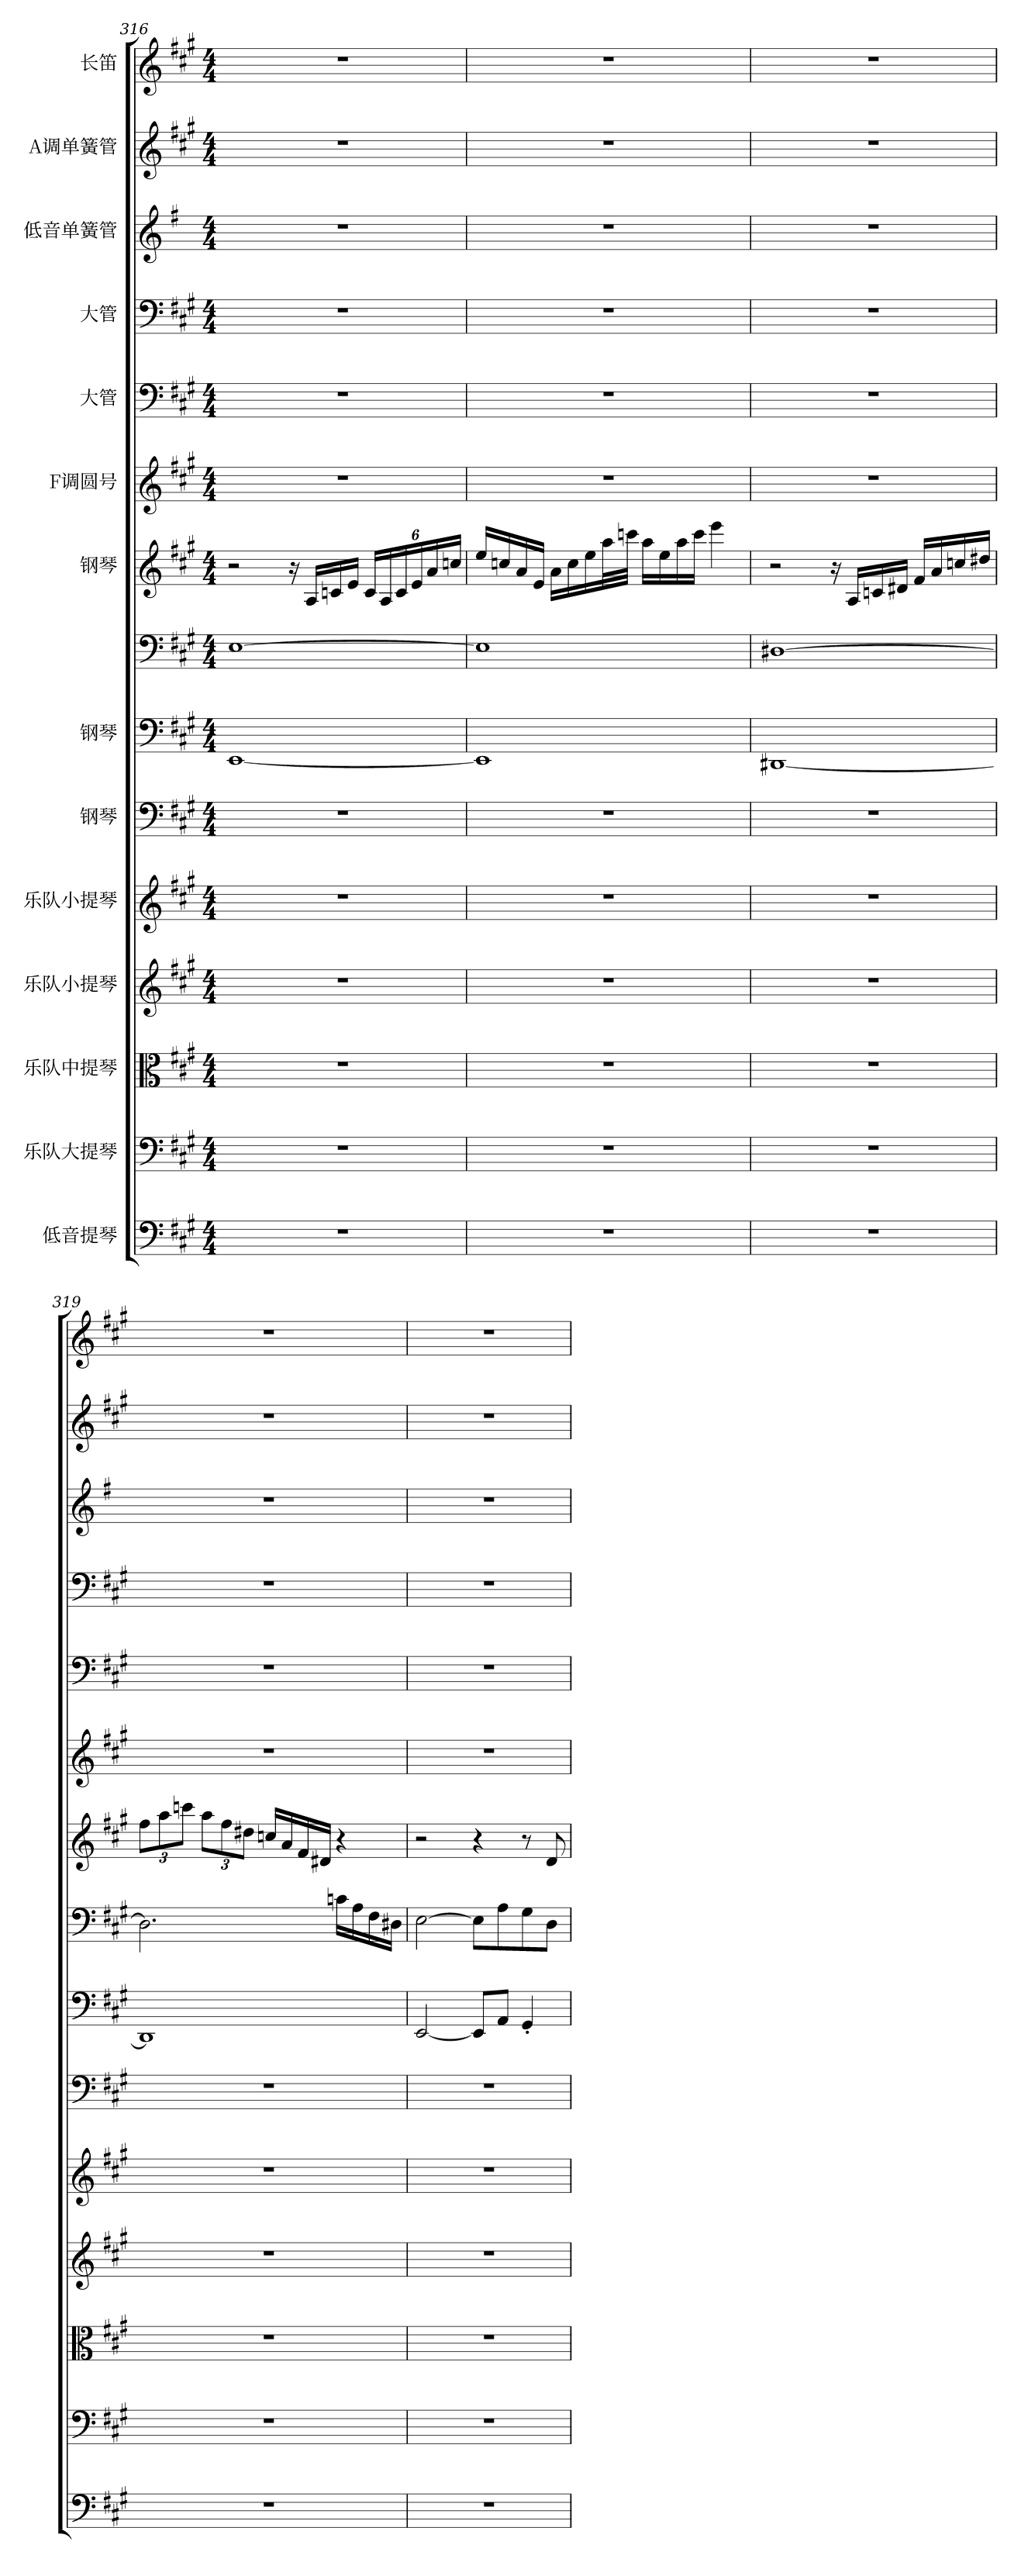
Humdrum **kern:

**kern	**kern	**kern	**kern	**kern	**kern	**kern	**kern	**kern	**kern	**kern	**kern	**kern	**kern	**kern
*part14	*part13	*part12	*part11	*part10	*part9	*part8	*part8	*part7	*part6	*part5	*part4	*part3	*part2	*part1
*staff15	*staff14	*staff13	*staff12	*staff11	*staff10	*staff9	*staff8	*staff7	*staff6	*staff5	*staff4	*staff3	*staff2	*staff1
*I"低音提琴	*I"乐队大提琴	*I"乐队中提琴	*I"乐队小提琴	*I"乐队小提琴	*I"钢琴	*I"钢琴	*	*I"钢琴	*I"F调圆号	*I"大管	*I"大管	*I"低音单簧管	*I"A调单簧管	*I"长笛
*clefF4	*clefF4	*clefC3	*clefG2	*clefG2	*clefF4	*clefF4	*clefF4	*clefG2	*clefG2	*clefF4	*clefF4	*clefG2	*clefG2	*clefG2
*ITrd7c12	*	*	*	*	*	*	*	*	*ITrd4c7	*	*	*ITrd8c14	*ITrd2c3	*
*k[f#c#g#]	*k[f#c#g#]	*k[f#c#g#]	*k[f#c#g#]	*k[f#c#g#]	*k[f#c#g#]	*k[f#c#g#]	*k[f#c#g#]	*k[f#c#g#]	*k[f#c#]	*k[f#c#g#]	*k[f#c#g#]	*k[f#]	*k[f#c#g#d#a#e#]	*k[f#c#g#]
*M4/4	*M4/4	*M4/4	*M4/4	*M4/4	*M4/4	*M4/4	*M4/4	*M4/4	*M4/4	*M4/4	*M4/4	*M4/4	*M4/4	*M4/4
=316	=316	=316	=316	=316	=316	=316	=316	=316	=316	=316	=316	=316	=316	=316
1r	1r	1r	1r	1r	1r	[1EE	[1E	2r	1r	1r	1r	1r	1r	1r
.	.	.	.	.	.	.	.	16r	.	.	.	.	.	.
.	.	.	.	.	.	.	.	16A/LL	.	.	.	.	.	.
.	.	.	.	.	.	.	.	16cn/	.	.	.	.	.	.
.	.	.	.	.	.	.	.	16e/JJ	.	.	.	.	.	.
*	*	*	*	*	*	*	*	*Xbrackettup	*	*	*	*	*	*
.	.	.	.	.	.	.	.	24c/LL	.	.	.	.	.	.
.	.	.	.	.	.	.	.	24A/	.	.	.	.	.	.
.	.	.	.	.	.	.	.	24c/	.	.	.	.	.	.
.	.	.	.	.	.	.	.	24e/	.	.	.	.	.	.
.	.	.	.	.	.	.	.	24a/	.	.	.	.	.	.
.	.	.	.	.	.	.	.	24ccn/JJ	.	.	.	.	.	.
!!LO:PB:g=z
=317	=317	=317	=317	=317	=317	=317	=317	=317	=317	=317	=317	=317	=317	=317
1r	1r	1r	1r	1r	1r	1EE]	1E]	16ee/LL	1r	1r	1r	1r	1r	1r
.	.	.	.	.	.	.	.	16ccn/	.	.	.	.	.	.
.	.	.	.	.	.	.	.	16a/	.	.	.	.	.	.
.	.	.	.	.	.	.	.	16e/JJ	.	.	.	.	.	.
.	.	.	.	.	.	.	.	16a\LL	.	.	.	.	.	.
.	.	.	.	.	.	.	.	16cc\	.	.	.	.	.	.
.	.	.	.	.	.	.	.	16ee\	.	.	.	.	.	.
.	.	.	.	.	.	.	.	32aa\L	.	.	.	.	.	.
.	.	.	.	.	.	.	.	32cccn\JJJ	.	.	.	.	.	.
.	.	.	.	.	.	.	.	16aa\LL	.	.	.	.	.	.
.	.	.	.	.	.	.	.	16ee\	.	.	.	.	.	.
.	.	.	.	.	.	.	.	16aa\	.	.	.	.	.	.
.	.	.	.	.	.	.	.	16ccc\JJ	.	.	.	.	.	.
.	.	.	.	.	.	.	.	4eee\	.	.	.	.	.	.
=318	=318	=318	=318	=318	=318	=318	=318	=318	=318	=318	=318	=318	=318	=318
1r	1r	1r	1r	1r	1r	[1DD#X	[1D#X	2r	1r	1r	1r	1r	1r	1r
.	.	.	.	.	.	.	.	16r	.	.	.	.	.	.
.	.	.	.	.	.	.	.	16A/LL	.	.	.	.	.	.
.	.	.	.	.	.	.	.	16cn/	.	.	.	.	.	.
.	.	.	.	.	.	.	.	16d#X/JJ	.	.	.	.	.	.
.	.	.	.	.	.	.	.	16f#/LL	.	.	.	.	.	.
.	.	.	.	.	.	.	.	16a/	.	.	.	.	.	.
.	.	.	.	.	.	.	.	16ccn/	.	.	.	.	.	.
.	.	.	.	.	.	.	.	16dd#X/JJ	.	.	.	.	.	.
!!LO:PB:g=z
=319	=319	=319	=319	=319	=319	=319	=319	=319	=319	=319	=319	=319	=319	=319
1r	1r	1r	1r	1r	1r	1DD#]	2.D#\]	12ff#\L	1r	1r	1r	1r	1r	1r
.	.	.	.	.	.	.	.	12aa\	.	.	.	.	.	.
.	.	.	.	.	.	.	.	12cccn\J	.	.	.	.	.	.
.	.	.	.	.	.	.	.	12aa\L	.	.	.	.	.	.
.	.	.	.	.	.	.	.	12ff#\	.	.	.	.	.	.
.	.	.	.	.	.	.	.	12dd#X\J	.	.	.	.	.	.
.	.	.	.	.	.	.	.	16ccn/LL	.	.	.	.	.	.
.	.	.	.	.	.	.	.	16a/	.	.	.	.	.	.
.	.	.	.	.	.	.	.	16f#/	.	.	.	.	.	.
.	.	.	.	.	.	.	.	16d#X/JJ	.	.	.	.	.	.
.	.	.	.	.	.	.	16cn\LL	4r	.	.	.	.	.	.
.	.	.	.	.	.	.	16A\	.	.	.	.	.	.	.
.	.	.	.	.	.	.	16F#\	.	.	.	.	.	.	.
.	.	.	.	.	.	.	16D#X\JJ	.	.	.	.	.	.	.
=320	=320	=320	=320	=320	=320	=320	=320	=320	=320	=320	=320	=320	=320	=320
1r	1r	1r	1r	1r	1r	[2EE/	[2E\	2r	1r	1r	1r	1r	1r	1r
.	.	.	.	.	.	8EE/L]	8E\L]	4r	.	.	.	.	.	.
.	.	.	.	.	.	8AA/J	8A\	.	.	.	.	.	.	.
.	.	.	.	.	.	4GG#'/	8G#\	8r	.	.	.	.	.	.
.	.	.	.	.	.	.	8D\J	8d/	.	.	.	.	.	.
=	=	=	=	=	=	=	=	=	=	=	=	=	=	=
*-	*-	*-	*-	*-	*-	*-	*-	*-	*-	*-	*-	*-	*-	*-
